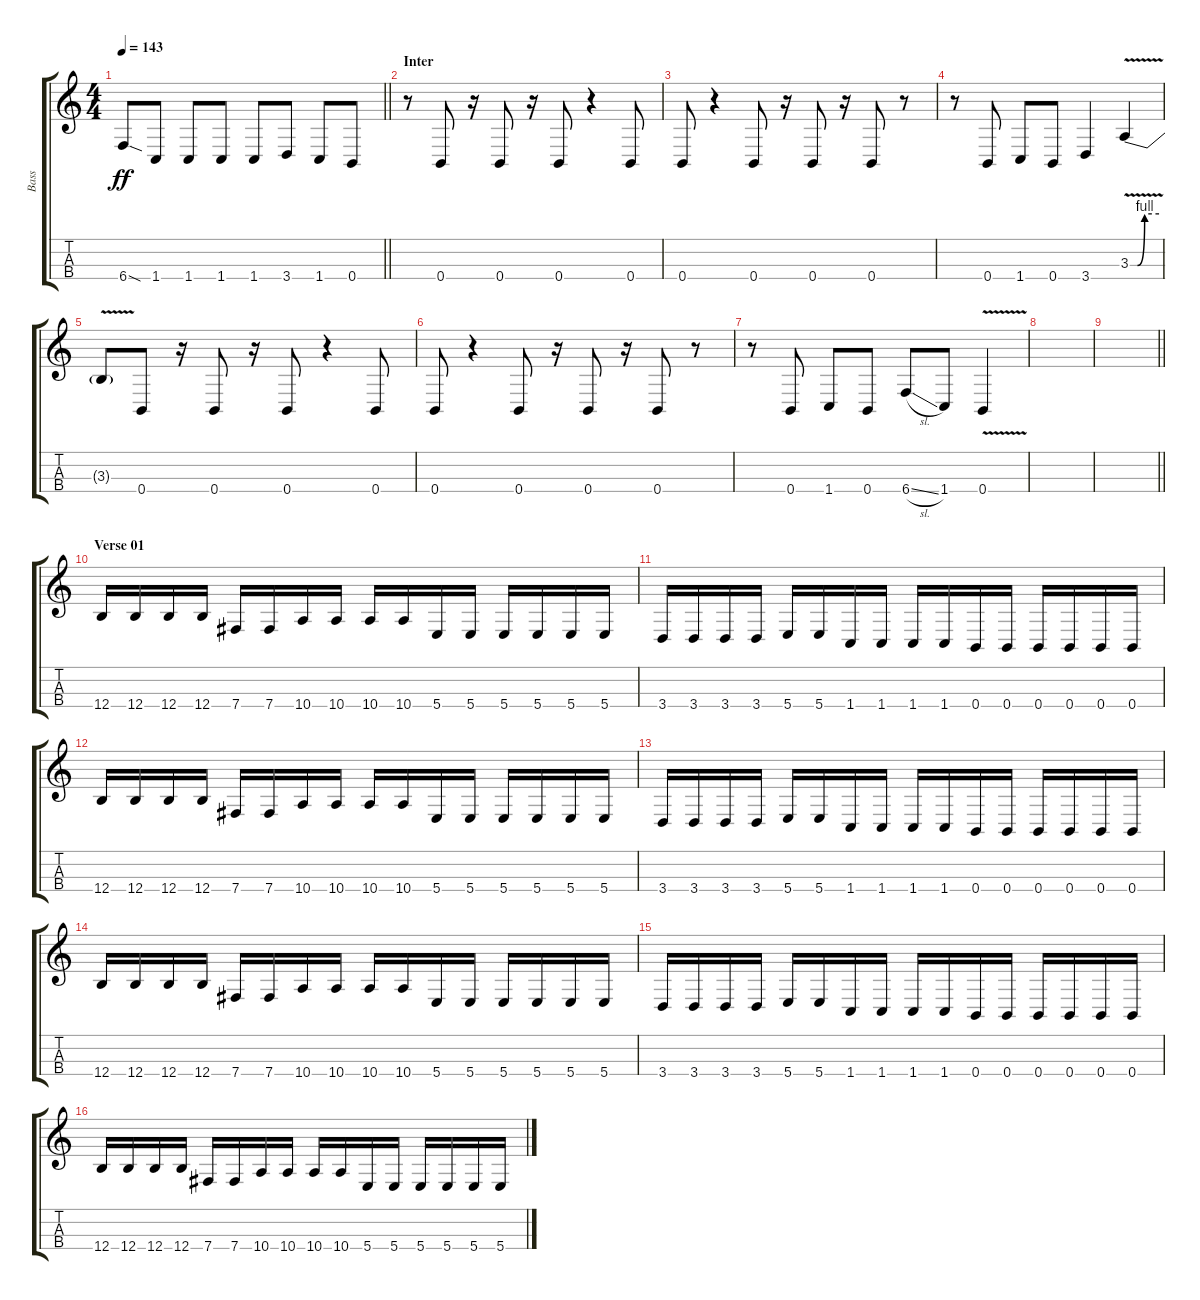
\track ("Bass" "Bass") {instrument electricbassfinger}
\staff {score tabs}
\tuning (E3 B2 Gb2 B1) {hide}
\ts (4 4)
\tempo 143
\clef g2
\barLineRight lightlight
\ks c
6.4{sod t}.8{dy ff} 1.4.8 1.4.8 1.4.8 1.4.8 3.4.8 1.4.8 0.4.8 |
\section ("" "Inter")
r.8 0.4.8 r.16 0.4.8 r.16 0.4.8 r.4 0.4.8 |
0.4.8 r.4 0.4.8 r.16 0.4.8 r.16 0.4.8 r.8 |
r.8 0.4.8 1.4.8 0.4.8 3.4.4 3.3{be (custom 0 0 15 0 30 4 60 4) v}.4 |
3.3{t}.8 0.4.8 r.16 0.4.8 r.16 0.4.8 r.4 0.4.8 |
0.4.8 r.4 0.4.8 r.16 0.4.8 r.16 0.4.8 r.8 |
r.8 0.4.8 1.4.8 0.4.8 6.4{sl}.8 1.4.8 0.4{v}.4 |
|
\barLineRight lightlight
|
\section ("" "Verse 01")
12.4.16 12.4.16 12.4.16 12.4.16 7.4.16 7.4.16 10.4.16 10.4.16 10.4.16 10.4.16 5.4.16 5.4.16 5.4.16 5.4.16 5.4.16 5.4.16 |
3.4.16 3.4.16 3.4.16 3.4.16 5.4.16 5.4.16 1.4.16 1.4.16 1.4.16 1.4.16 0.4.16 0.4.16 0.4.16 0.4.16 0.4.16 0.4.16 |
12.4.16 12.4.16 12.4.16 12.4.16 7.4.16 7.4.16 10.4.16 10.4.16 10.4.16 10.4.16 5.4.16 5.4.16 5.4.16 5.4.16 5.4.16 5.4.16 |
3.4.16 3.4.16 3.4.16 3.4.16 5.4.16 5.4.16 1.4.16 1.4.16 1.4.16 1.4.16 0.4.16 0.4.16 0.4.16 0.4.16 0.4.16 0.4.16 |
12.4.16 12.4.16 12.4.16 12.4.16 7.4.16 7.4.16 10.4.16 10.4.16 10.4.16 10.4.16 5.4.16 5.4.16 5.4.16 5.4.16 5.4.16 5.4.16 |
3.4.16 3.4.16 3.4.16 3.4.16 5.4.16 5.4.16 1.4.16 1.4.16 1.4.16 1.4.16 0.4.16 0.4.16 0.4.16 0.4.16 0.4.16 0.4.16 |
12.4.16 12.4.16 12.4.16 12.4.16 7.4.16 7.4.16 10.4.16 10.4.16 10.4.16 10.4.16 5.4.16 5.4.16 5.4.16 5.4.16 5.4.16 5.4.16
